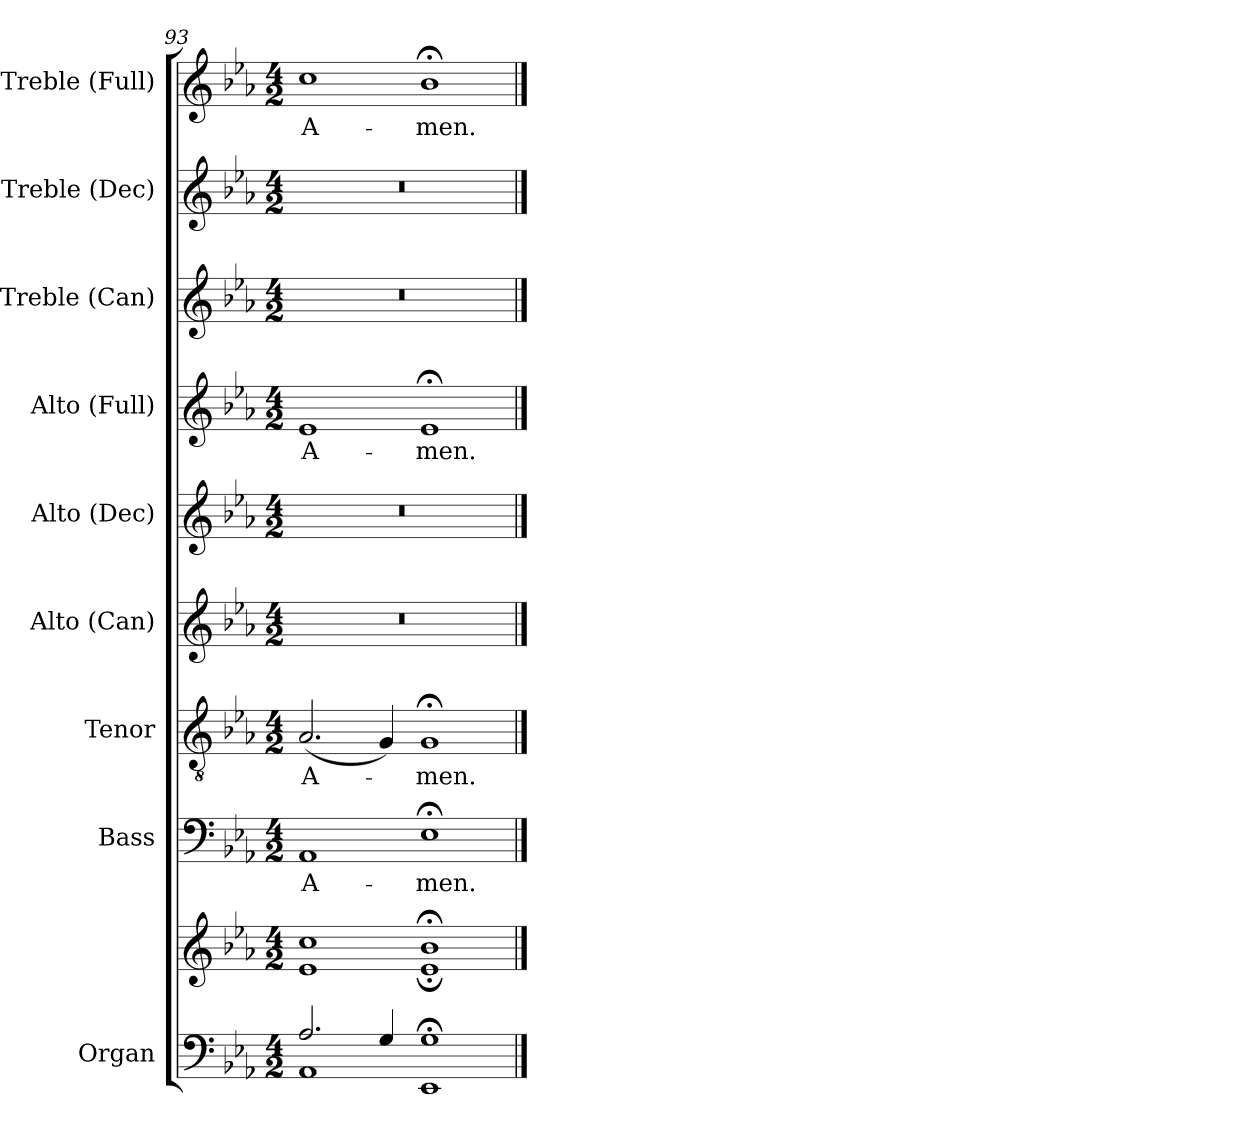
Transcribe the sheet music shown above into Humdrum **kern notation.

**kern	**kern	**kern	**text	**kern	**text	**kern	**kern	**kern	**text	**kern	**kern	**kern	**text
*part9	*part9	*part8	*part8	*part7	*part7	*part6	*part5	*part4	*part4	*part3	*part2	*part1	*part1
*staff10	*staff9	*staff8	*staff8	*staff7	*staff7	*staff6	*staff5	*staff4	*staff4	*staff3	*staff2	*staff1	*staff1
*I"Organ	*	*I"Bass	*	*I"Tenor	*	*I"Alto (Can)	*I"Alto (Dec)	*I"Alto (Full)	*	*I"Treble (Can)	*I"Treble (Dec)	*I"Treble (Full)	*
*I'Org.	*	*I'B.	*	*I'T.	*	*I'A. (C)	*I'A. (D)	*I'A. (F)	*	*I'Tr. (C)	*I'Tr. (D)	*I'Tr. (F)	*
*clefF4	*clefG2	*clefF4	*	*clefGv2	*	*clefG2	*clefG2	*clefG2	*	*clefG2	*clefG2	*clefG2	*
*	*	*	*	*ITrd7c12	*	*	*	*	*	*	*	*	*
*k[b-e-a-]	*k[b-e-a-]	*k[b-e-a-]	*	*k[b-e-a-]	*	*k[b-e-a-]	*k[b-e-a-]	*k[b-e-a-]	*	*k[b-e-a-]	*k[b-e-a-]	*k[b-e-a-]	*
*E-:	*E-:	*E-:	*	*E-:	*	*E-:	*E-:	*E-:	*	*E-:	*E-:	*E-:	*
*M4/2	*M4/2	*M4/2	*	*M4/2	*	*M4/2	*M4/2	*M4/2	*	*M4/2	*M4/2	*M4/2	*
=93	=93	=93	=93	=93	=93	=93	=93	=93	=93	=93	=93	=93	=93
*^	*^	*	*	*	*	*	*	*	*	*	*	*	*
!	!	!	!	!	!LO:LY:b:color=#000000	!	!	!	!	!	!	!	!	!	!
!	!	!	!	!	!	!	!LO:LY:b:color=#000000	!LO:N:vis=1	!LO:N:vis=1	!	!	!	!	!	!
!	!	!	!	!	!	!	!	!	!	!	!LO:LY:b:color=#000000	!LO:N:vis=1	!LO:N:vis=1	!	!
!	!	!	!	!	!	!	!	!	!	!	!	!	!	!	!LO:LY:b:color=#000000
2.A-i/	1AA-i	1cci	1e-i	1AA-i	A-	(2.AA-i/	A-	0r	0r	1e-i	A-	0r	0r	1cci	A-
4Gi/	.	.	.	.	.	4GGi/)	.	.	.	.	.	.	.	.	.
!	!	!	!	!	!LO:LY:b:color=#000000	!	!	!	!	!	!	!	!	!	!
!	!	!	!	!	!	!	!LO:LY:b:color=#000000	!	!	!	!	!	!	!	!
!	!	!	!	!	!	!	!	!	!	!	!LO:LY:b:color=#000000	!	!	!	!
!	!	!	!	!	!	!	!	!	!	!	!	!	!	!	!LO:LY:b:color=#000000
1G;i	1EE-i	1b-;i	1e-;i	1E-;i	-men.	1GG;i	-men.	.	.	1e-;i	-men.	.	.	1b-;i	-men.
*v	*v	*	*	*	*	*	*	*	*	*	*	*	*	*	*
*	*v	*v	*	*	*	*	*	*	*	*	*	*	*	*
==	==	==	==	==	==	==	==	==	==	==	==	==	==
*-	*-	*-	*-	*-	*-	*-	*-	*-	*-	*-	*-	*-	*-
